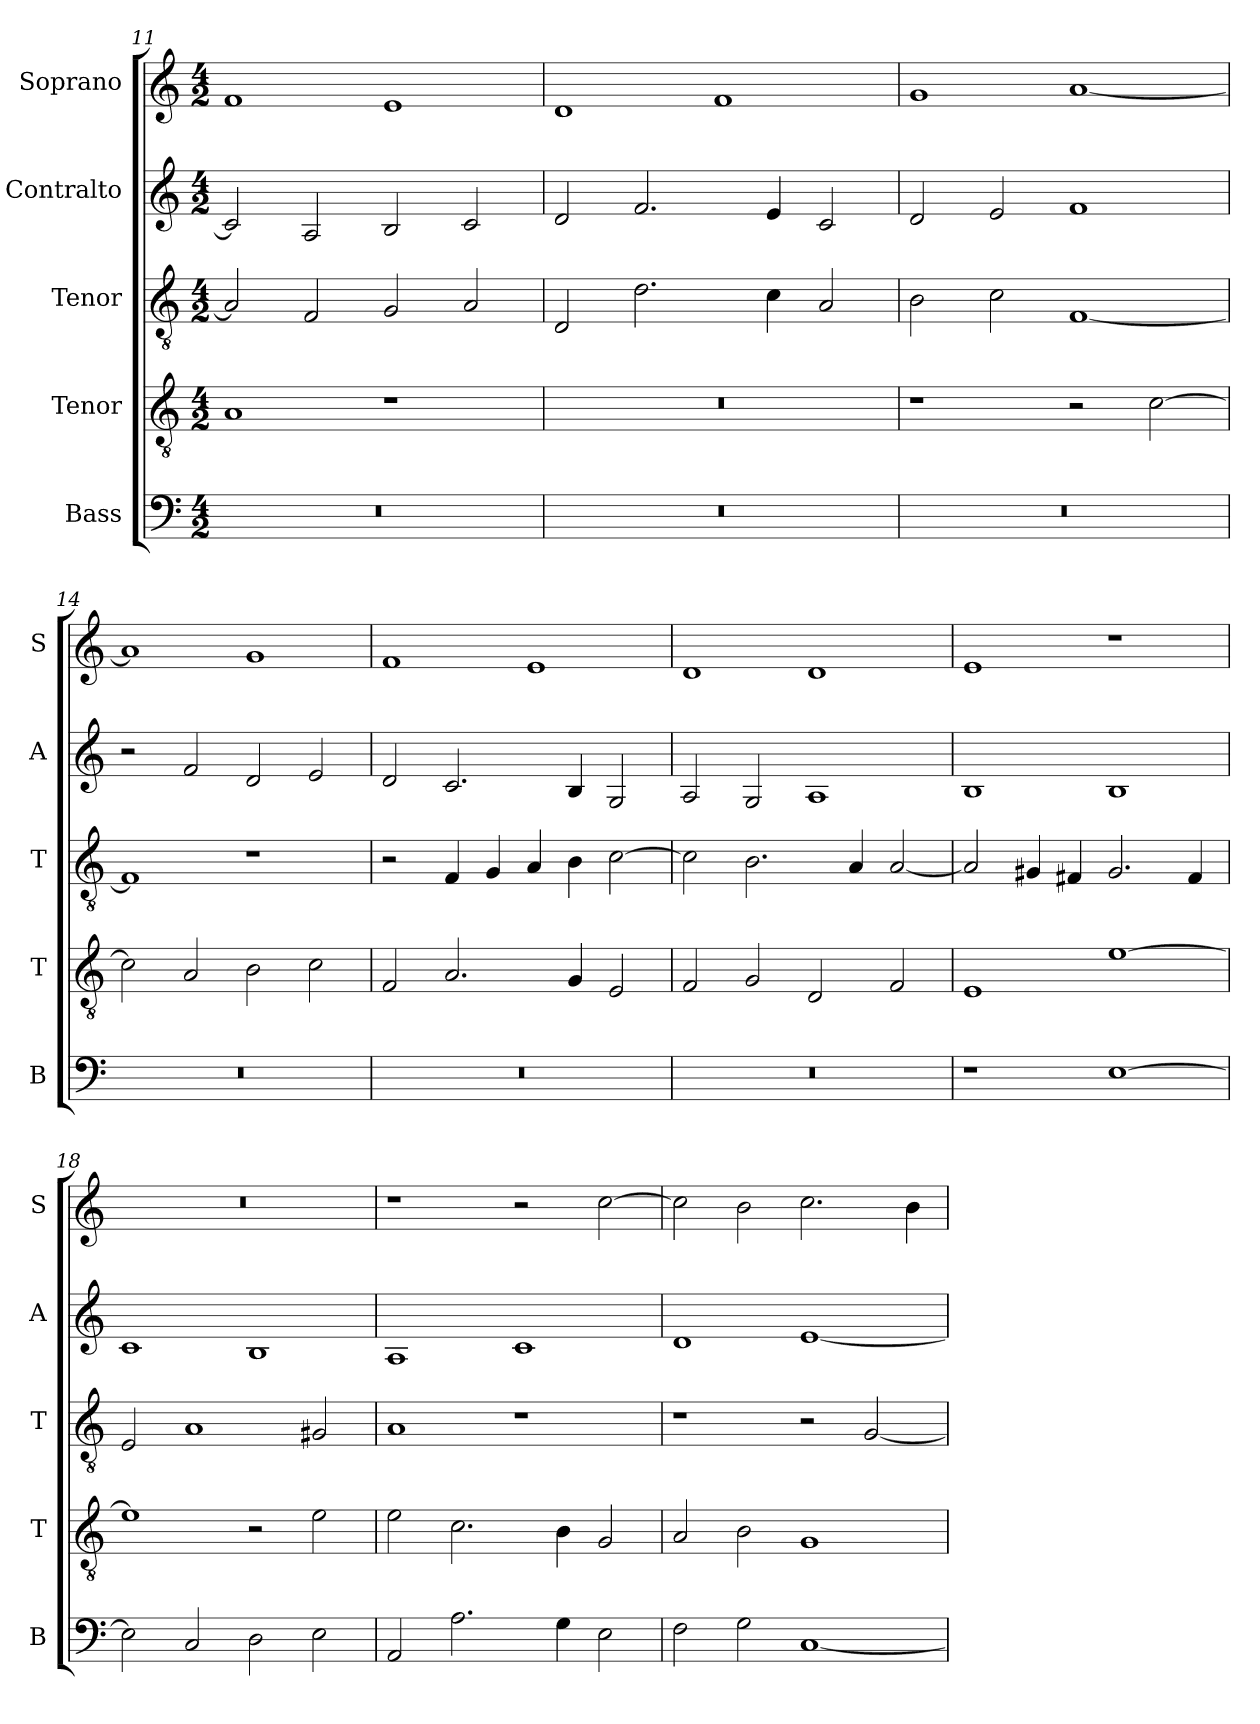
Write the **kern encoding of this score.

**kern	**kern	**kern	**kern	**kern
*part5	*part4	*part3	*part2	*part1
*staff5	*staff4	*staff3	*staff2	*staff1
*I"Bass	*I"Tenor	*I"Tenor	*I"Contralto	*I"Soprano
*I'B	*I'T	*I'T	*I'A	*I'S
*clefF4	*clefGv2	*clefGv2	*clefG2	*clefG2
*k[]	*k[]	*k[]	*k[]	*k[]
*E:phr	*E:phr	*E:phr	*E:phr	*E:phr
*M4/2	*M4/2	*M4/2	*M4/2	*M4/2
=11	=11	=11	=11	=11
0r	1A	2A]	2c]	1f
.	.	2F	2A	.
.	1r	2G	2B	1e
.	.	2A	2c	.
=12	=12	=12	=12	=12
0r	0r	2D	2d	1d
.	.	2.d	2.f	.
.	.	.	.	1f
.	.	4c	4e	.
.	.	2A	2c	.
=13	=13	=13	=13	=13
0r	1r	2B	2d	1g
.	.	2c	2e	.
.	2r	[1F	1f	[1a
.	[2c	.	.	.
=14	=14	=14	=14	=14
0r	2c]	1F]	2r	1a]
.	2A	.	2f	.
.	2B	1r	2d	1g
.	2c	.	2e	.
=15	=15	=15	=15	=15
0r	2F	2r	2d	1f
.	2.A	4F	2.c	.
.	.	4G	.	.
.	.	4A	.	1e
.	4G	4B	4B	.
.	2E	[2c	2G	.
=16	=16	=16	=16	=16
0r	2F	2c]	2A	1d
.	2G	2.B	2G	.
.	2D	.	1A	1d
.	.	4A	.	.
.	2F	[2A	.	.
=17	=17	=17	=17	=17
1r	1E	2A]	1B	1e
.	.	4G#X	.	.
.	.	4F#X	.	.
[1E	[1e	2.G#	1B	1r
.	.	4F#	.	.
=18	=18	=18	=18	=18
2E]	1e]	2E	1c	0r
2C	.	1A	.	.
2D	2r	.	1B	.
2E	2e	2G#X	.	.
=19	=19	=19	=19	=19
2AA	2e	1A	1A	1r
2.A	2.c	.	.	.
.	.	1r	1c	2r
4G	4B	.	.	.
2E	2G	.	.	[2cc
=20	=20	=20	=20	=20
2F	2A	1r	1d	2cc]
2G	2B	.	.	2b
[1C	1G	2r	[1e	2.cc
.	.	[2G	.	.
.	.	.	.	4b
=	=	=	=	=
*-	*-	*-	*-	*-
